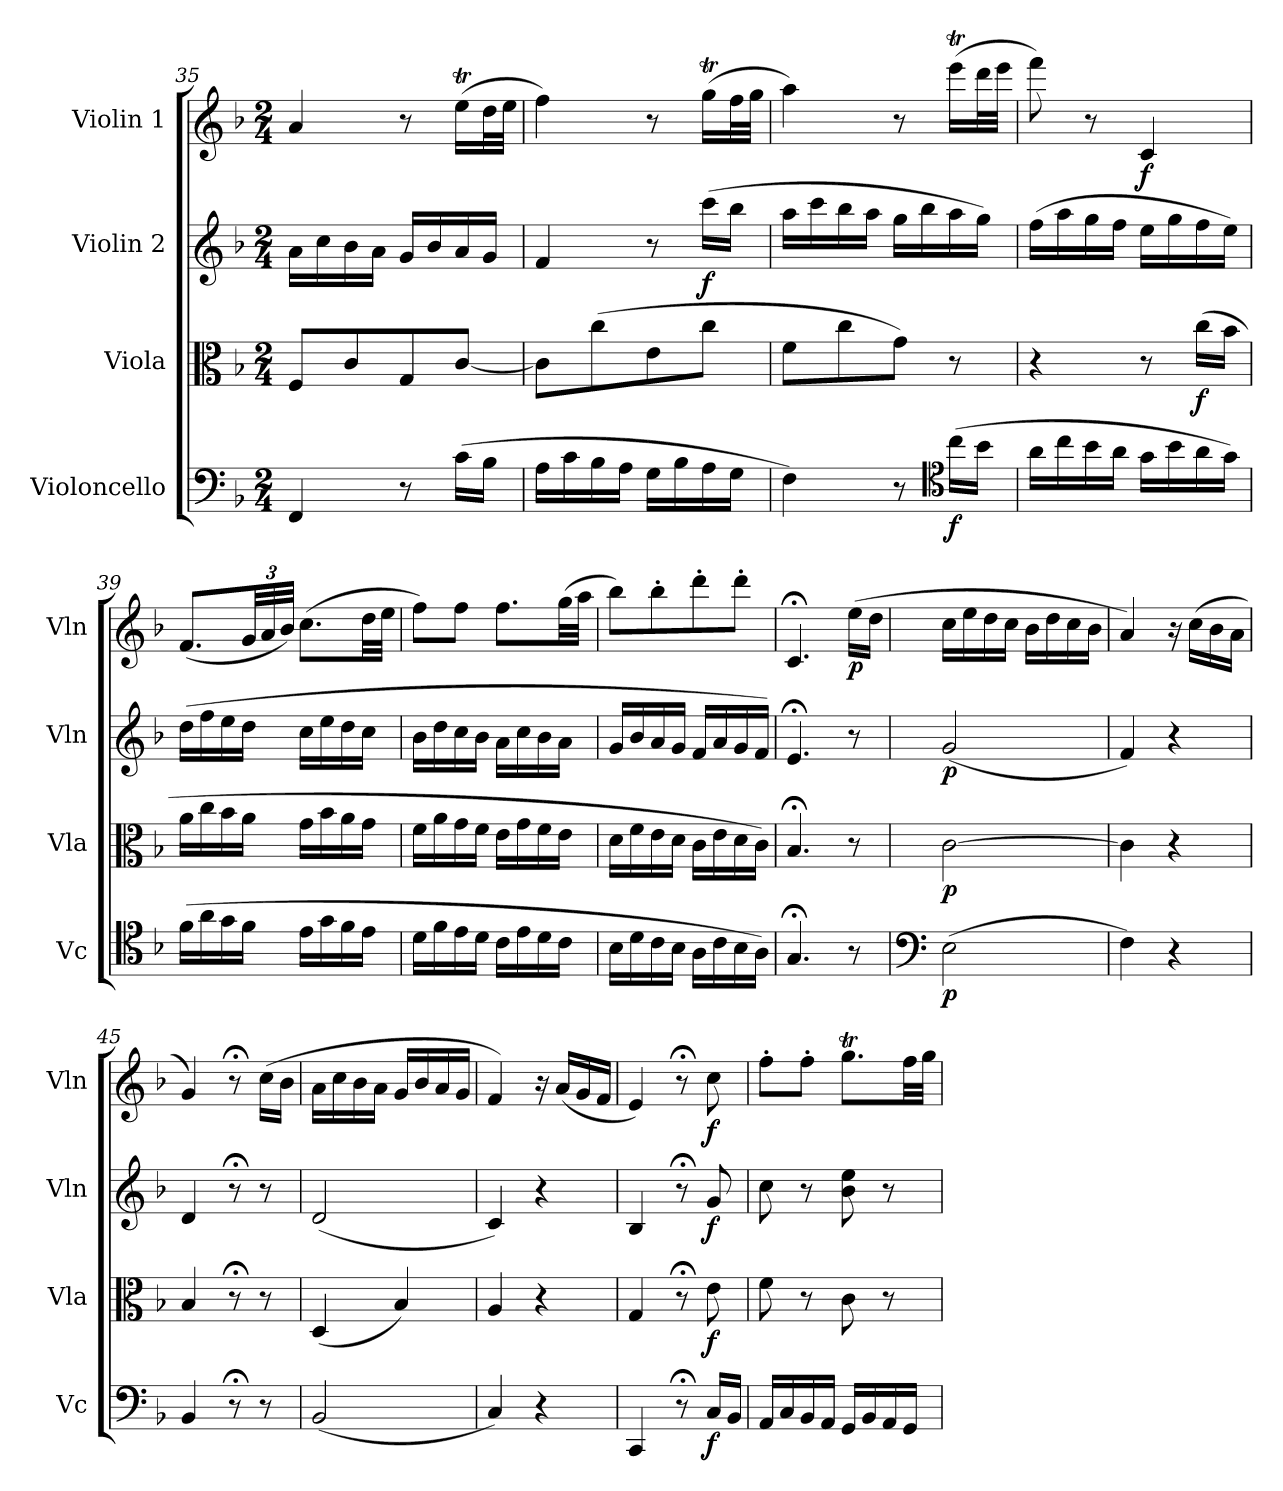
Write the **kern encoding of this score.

**kern	**dynam	**kern	**dynam	**kern	**dynam	**kern	**dynam
*part4	*part4	*part3	*part3	*part2	*part2	*part1	*part1
*staff4	*staff4	*staff3	*staff3	*staff2	*staff2	*staff1	*staff1
*I"Violoncello	*	*I"Viola	*	*I"Violin 2	*	*I"Violin 1	*
*I'Vc	*	*I'Vla	*	*I'Vln	*	*I'Vln	*
*clefF4	*	*clefC3	*	*clefG2	*	*clefG2	*
*k[b-]	*	*k[b-]	*	*k[b-]	*	*k[b-]	*
*M2/4	*	*M2/4	*	*M2/4	*	*M2/4	*
=35	=35	=35	=35	=35	=35	=35	=35
4FF/	.	8F/L	.	16a\LL	.	4a/	.
.	.	.	.	16cc\	.	.	.
.	.	8c/	.	16b-\	.	.	.
.	.	.	.	16a\JJ	.	.	.
8r	.	8G/	.	16g/LL	.	8r	.
.	.	.	.	16b-/	.	.	.
(16c\LL	.	[8c/J	.	16a/	.	(16eet\LL	.
16B-\JJ	.	.	.	16g/JJ	.	32dd\L	.
.	.	.	.	.	.	32ee\JJJ	.
=36	=36	=36	=36	=36	=36	=36	=36
16A\LL	.	8c\L]	.	4f/	.	4ff\)	.
16c\	.	.	.	.	.	.	.
16B-\	.	(8cc\	.	.	.	.	.
16A\JJ	.	.	.	.	.	.	.
16G\LL	.	8e\	.	8r	.	8r	.
16B-\	.	.	.	.	.	.	.
!	!	!	!	!	!LO:DY:b	!	!
16A\	.	8cc\J	.	(16ccc\LL	f	(16ggT\LL	.
16G\JJ	.	.	.	16bb-\JJ	.	32ff\L	.
.	.	.	.	.	.	32gg\JJJ	.
=37	=37	=37	=37	=37	=37	=37	=37
4F\)	.	8f\L	.	16aa\LL	.	4aa\)	.
.	.	.	.	16ccc\	.	.	.
.	.	8cc\	.	16bb-\	.	.	.
.	.	.	.	16aa\JJ	.	.	.
8r	.	8g\J)	.	16gg\LL	.	8r	.
.	.	.	.	16bb-\	.	.	.
*clefC4	*	*	*	*	*	*	*
!	!LO:DY:b	!	!	!	!	!	!
(16cc\LL	f	8r	.	16aa\	.	(16eeet\LL	.
16b-\JJ	.	.	.	16gg\JJ)	.	32ddd\L	.
.	.	.	.	.	.	32eee\JJJ	.
!!LO:LB:g=z
=38	=38	=38	=38	=38	=38	=38	=38
16a\LL	.	4r	.	(16ff\LL	.	8fff\)	.
16cc\	.	.	.	16aa\	.	.	.
16b-\	.	.	.	16gg\	.	8r	.
16a\JJ	.	.	.	16ff\JJ	.	.	.
!	!	!	!	!	!	!	!LO:DY:b
16g\LL	.	8r	.	16ee\LL	.	4c/	f
16b-\	.	.	.	16gg\	.	.	.
!	!	!	!LO:DY:b	!	!	!	!
16a\	.	(16cc\LL	f	16ff\	.	.	.
16g\JJ)	.	16b-\JJ	.	16ee\JJ)	.	.	.
=39	=39	=39	=39	=39	=39	=39	=39
(16f\LL	.	16a\LL	.	(16dd\LL	.	(8.f/L	.
16a\	.	16cc\	.	16ff\	.	.	.
16g\	.	16b-\	.	16ee\	.	.	.
*	*	*	*	*	*	*Xbrackettup	*
16f\JJ	.	16a\JJ	.	16dd\JJ	.	48g/LL	.
.	.	.	.	.	.	48a/	.
.	.	.	.	.	.	48b-/JJJ)	.
16e\LL	.	16g\LL	.	16cc\LL	.	(8.cc\L	.
16g\	.	16b-\	.	16ee\	.	.	.
16f\	.	16a\	.	16dd\	.	.	.
16e\JJ	.	16g\JJ	.	16cc\JJ	.	32dd\LL	.
.	.	.	.	.	.	32ee\JJJ	.
!!LO:LB:g=z
=40	=40	=40	=40	=40	=40	=40	=40
16d\LL	.	16f\LL	.	16b-\LL	.	8ff\L)	.
16f\	.	16a\	.	16dd\	.	.	.
16e\	.	16g\	.	16cc\	.	8ff\J	.
16d\JJ	.	16f\JJ	.	16b-\JJ	.	.	.
16c\LL	.	16e\LL	.	16a\LL	.	8.ff\L	.
16e\	.	16g\	.	16cc\	.	.	.
16d\	.	16f\	.	16b-\	.	.	.
16c\JJ	.	16e\JJ	.	16a\JJ	.	(32gg\LL	.
.	.	.	.	.	.	32aa\JJJ	.
=41	=41	=41	=41	=41	=41	=41	=41
16B-\LL	.	16d\LL	.	16g/LL	.	8bb-\L)	.
16d\	.	16f\	.	16b-/	.	.	.
16c\	.	16e\	.	16a/	.	8bb-'\	.
16B-\JJ	.	16d\JJ	.	16g/JJ	.	.	.
16A\LL	.	16c\LL	.	16f/LL	.	8ddd'\	.
16c\	.	16e\	.	16a/	.	.	.
16B-\	.	16d\	.	16g/	.	8ddd'\J	.
16A\JJ)	.	16c\JJ)	.	16f/JJ)	.	.	.
=42	=42	=42	=42	=42	=42	=42	=42
4.G;</	.	4.B-;</	.	4.e;</	.	4.c;</	.
!	!	!	!	!	!	!	!LO:DY:b
8r	.	8r	.	8r	.	(16ee\LL	p
.	.	.	.	.	.	16dd\JJ	.
=43	=43	=43	=43	=43	=43	=43	=43
*clefF4	*	*	*	*	*	*	*
!	!LO:DY:b	!	!LO:DY:b	!	!LO:DY:b	!	!
(2E\	p	[2c\	p	(2g/	p	16cc\LL	.
.	.	.	.	.	.	16ee\	.
.	.	.	.	.	.	16dd\	.
.	.	.	.	.	.	16cc\JJ	.
.	.	.	.	.	.	16b-\LL	.
.	.	.	.	.	.	16dd\	.
.	.	.	.	.	.	16cc\	.
.	.	.	.	.	.	16b-\JJ	.
=44	=44	=44	=44	=44	=44	=44	=44
4F\)	.	4c\]	.	4f/)	.	4a/)	.
4r	.	4r	.	4r	.	16r	.
.	.	.	.	.	.	(16cc\LL	.
.	.	.	.	.	.	16b-\	.
.	.	.	.	.	.	16a\JJ	.
=45	=45	=45	=45	=45	=45	=45	=45
4BB-/	.	4B-/	.	4d/	.	4g/)	.
8r;<	.	8r;<	.	8r;<	.	8r;<	.
8r	.	8r	.	8r	.	(16cc\LL	.
.	.	.	.	.	.	16b-\JJ	.
!!LO:LB:g=z
=46	=46	=46	=46	=46	=46	=46	=46
(2BB-/	.	(4D/	.	(2d/	.	16a\LL	.
.	.	.	.	.	.	16cc\	.
.	.	.	.	.	.	16b-\	.
.	.	.	.	.	.	16a\JJ	.
.	.	4B-/)	.	.	.	16g/LL	.
.	.	.	.	.	.	16b-/	.
.	.	.	.	.	.	16a/	.
.	.	.	.	.	.	16g/JJ	.
=47	=47	=47	=47	=47	=47	=47	=47
4C/)	.	4A/	.	4c/)	.	4f/)	.
4r	.	4r	.	4r	.	16r	.
.	.	.	.	.	.	(16a/LL	.
.	.	.	.	.	.	16g/	.
.	.	.	.	.	.	16f/JJ	.
=48	=48	=48	=48	=48	=48	=48	=48
4CC/	.	4G/	.	4B-/	.	4e/)	.
8r;<	.	8r;<	.	8r;<	.	8r;<	.
!	!LO:DY:b	!	!LO:DY:b	!	!LO:DY:b	!	!LO:DY:b
16C/LL	f	8e\	f	8g/	f	8cc\	f
16BB-/JJ	.	.	.	.	.	.	.
=49	=49	=49	=49	=49	=49	=49	=49
16AA/LL	.	8f\	.	8cc\	.	8ff'\L	.
16C/	.	.	.	.	.	.	.
16BB-/	.	8r	.	8r	.	8ff'\J	.
16AA/JJ	.	.	.	.	.	.	.
16GG/LL	.	8c\	.	8b-\ 8ee\	.	8.ggT\L	.
16BB-/	.	.	.	.	.	.	.
16AA/	.	8r	.	8r	.	.	.
16GG/JJ	.	.	.	.	.	32ff\LL	.
.	.	.	.	.	.	32gg\JJJ	.
=	=	=	=	=	=	=	=
*-	*-	*-	*-	*-	*-	*-	*-
